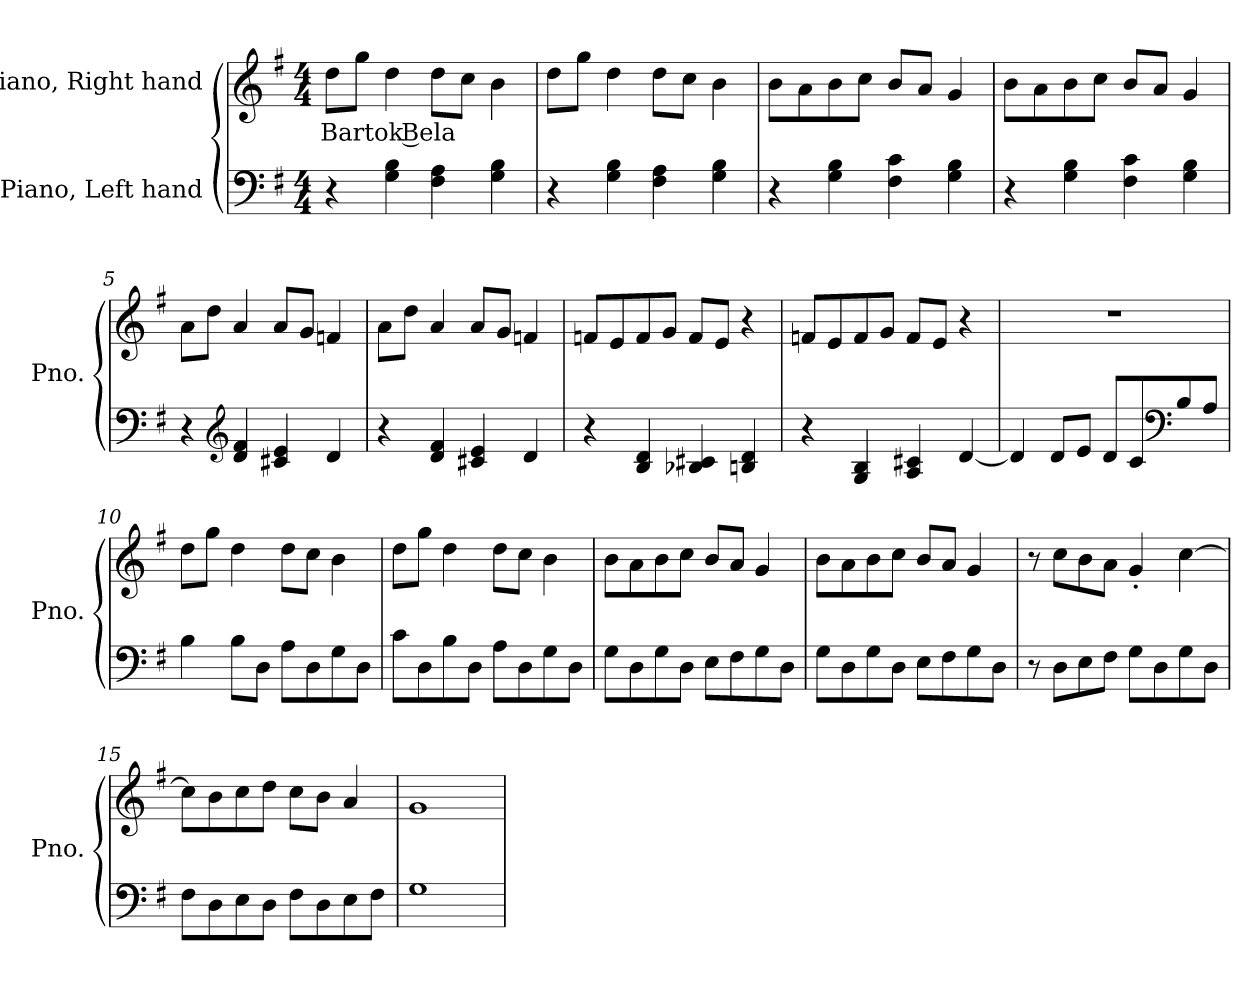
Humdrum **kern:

**kern	**kern	**text
*part2	*part1	*part1
*staff2	*staff1	*staff1
*I"Piano, Left hand	*I"Piano, Right hand	*
*I'Pno.	*I'Pno.	*
*clefF4	*clefG2	*
*k[f#]	*k[f#]	*
*M4/4	*M4/4	*
*MM120	*MM120	*
=1	=1	=1
!	!	!LO:LY:b
4r	8dd\L	Bartok Bela
.	8gg\J	.
4G\ 4B\	4dd\	.
4F#\ 4A\	8dd\L	.
.	8cc\J	.
4G\ 4B\	4b\	.
=2	=2	=2
4r	8dd\L	.
.	8gg\J	.
4G\ 4B\	4dd\	.
4F#\ 4A\	8dd\L	.
.	8cc\J	.
4G\ 4B\	4b\	.
=3	=3	=3
4r	8b\L	.
.	8a\	.
4G\ 4B\	8b\	.
.	8cc\J	.
4F#\ 4c\	8b/L	.
.	8a/J	.
4G\ 4B\	4g/	.
=4	=4	=4
4r	8b\L	.
.	8a\	.
4G\ 4B\	8b\	.
.	8cc\J	.
4F#\ 4c\	8b/L	.
.	8a/J	.
4G\ 4B\	4g/	.
!!LO:LB:g=z
=5	=5	=5
4r	8a\L	.
.	8dd\J	.
*clefG2	*	*
4d/ 4f#/	4a/	.
4c#X/ 4e/	8a/L	.
.	8g/J	.
4d/	4fn/	.
=6	=6	=6
4r	8a\L	.
.	8dd\J	.
4d/ 4f#/	4a/	.
4c#X/ 4e/	8a/L	.
.	8g/J	.
4d/	4fn/	.
=7	=7	=7
4r	8fn/L	.
.	8e/	.
4B/ 4d/	8f/	.
.	8g/J	.
4B-X/ 4c#X/	8f/L	.
.	8e/J	.
4Bn/ 4d/	4r	.
=8	=8	=8
4r	8fn/L	.
.	8e/	.
4G/ 4B/	8f/	.
.	8g/J	.
4A/ 4c#X/	8f/L	.
.	8e/J	.
[4d/	4r	.
=9	=9	=9
4d/]	1r	.
8d/L	.	.
8e/J	.	.
8d/L	.	.
8c/	.	.
*clefF4	*	*
8B/	.	.
8A/J	.	.
!!LO:LB:g=z
=10	=10	=10
4B\	8dd\L	.
.	8gg\J	.
8B\L	4dd\	.
8D\J	.	.
8A\L	8dd\L	.
8D\	8cc\J	.
8G\	4b\	.
8D\J	.	.
=11	=11	=11
8c\L	8dd\L	.
8D\	8gg\J	.
8B\	4dd\	.
8D\J	.	.
8A\L	8dd\L	.
8D\	8cc\J	.
8G\	4b\	.
8D\J	.	.
=12	=12	=12
8G\L	8b\L	.
8D\	8a\	.
8G\	8b\	.
8D\J	8cc\J	.
8E\L	8b/L	.
8F#\	8a/J	.
8G\	4g/	.
8D\J	.	.
=13	=13	=13
8G\L	8b\L	.
8D\	8a\	.
8G\	8b\	.
8D\J	8cc\J	.
8E\L	8b/L	.
8F#\	8a/J	.
8G\	4g/	.
8D\J	.	.
=14	=14	=14
8r	8r	.
8D\L	8cc\L	.
8E\	8b\	.
8F#\J	8a\J	.
8G\L	4g'/	.
8D\	.	.
8G\	[4cc\	.
8D\J	.	.
!!LO:LB:g=z
=15	=15	=15
8F#\L	8cc\L]	.
8D\	8b\	.
8E\	8cc\	.
8D\J	8dd\J	.
8F#\L	8cc\L	.
8D\	8b\J	.
8E\	4a/	.
8F#\J	.	.
=16	=16	=16
1G	1g	.
=	=	=
*-	*-	*-
